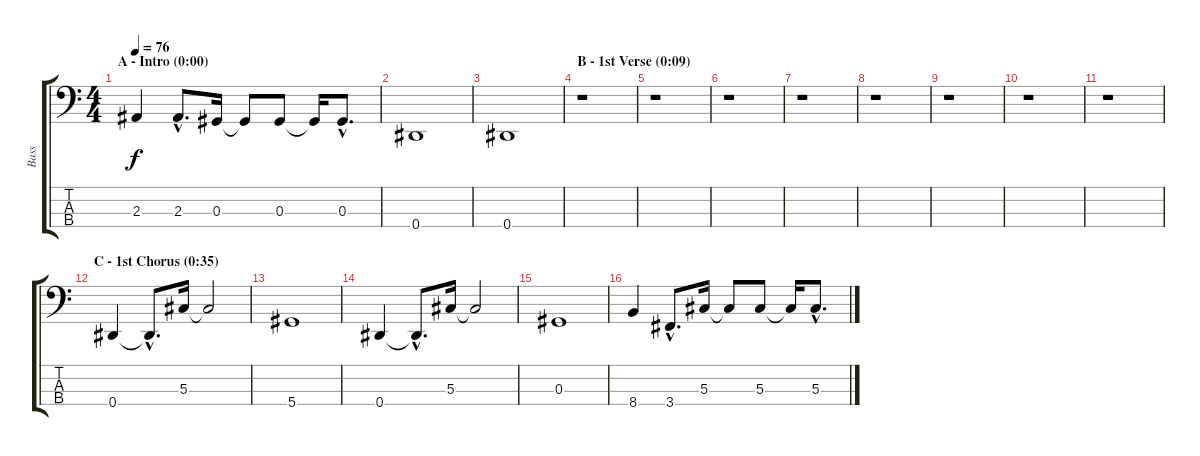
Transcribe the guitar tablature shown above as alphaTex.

\track ("Bass" "Bass") {instrument electricbasspick}
\staff {score tabs}
\tuning (Gb2 Db2 Ab1 Eb1) {hide}
\ts (4 4)
\section ("" "A - Intro (0:00)")
\tempo 76
\clef f4
\ks c
2.3.4{dy f instrument electricbasspick} 2.3{hac}.8{d} 0.3.16 0.3{t}.8 0.3.8 0.3{t}.16 0.3{hac}.8{d} |
0.4.1 |
0.4.1 |
\section ("" "B - 1st Verse (0:09)")
r.1 |
r.1 |
r.1 |
r.1 |
r.1 |
r.1 |
r.1 |
r.1 |
\section ("" "C - 1st Chorus (0:35)")
0.4.4 0.4{hac t}.8{d} 5.3.16 5.3{t}.2 |
5.4.1 |
0.4.4 0.4{hac t}.8{d} 5.3.16 5.3{t}.2 |
0.3.1 |
8.4.4 3.4{ss hac}.8{d} 5.3.16 5.3{t}.8 5.3.8 5.3{t}.16 5.3{hac}.8{d}
